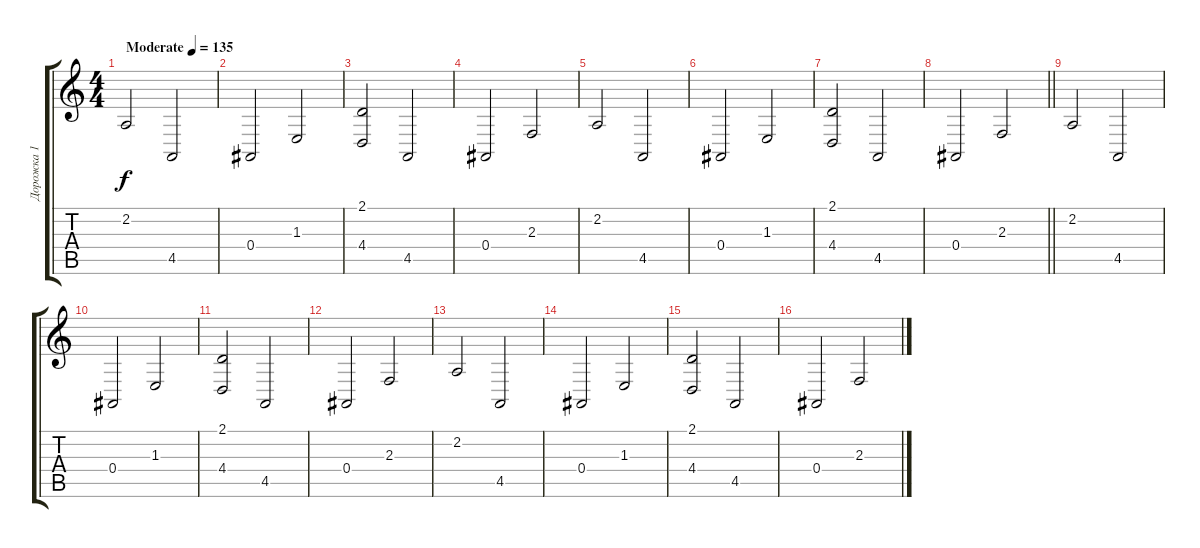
\track ("Дорожка 1" "Дорожка 1") {instrument pad2warm}
\staff {score tabs}
\tuning (C4 G3 Eb3 Bb2 F2 C2) {hide}
\ts (4 4)
\tempo (135 "Moderate")
\clef g2
\ks c
2.2.2{dy f instrument pad2warm} 4.5.2 |
0.4.2 1.3.2 |
(2.1 4.4).2 4.5.2 |
0.4.2 2.3.2 |
2.2.2 4.5.2 |
0.4.2 1.3.2 |
(2.1 4.4).2 4.5.2 |
\barLineRight lightlight
0.4.2 2.3.2 |
2.2.2 4.5.2 |
0.4.2 1.3.2 |
(2.1 4.4).2 4.5.2 |
0.4.2 2.3.2 |
2.2.2 4.5.2 |
0.4.2 1.3.2 |
(2.1 4.4).2 4.5.2 |
0.4.2 2.3.2
